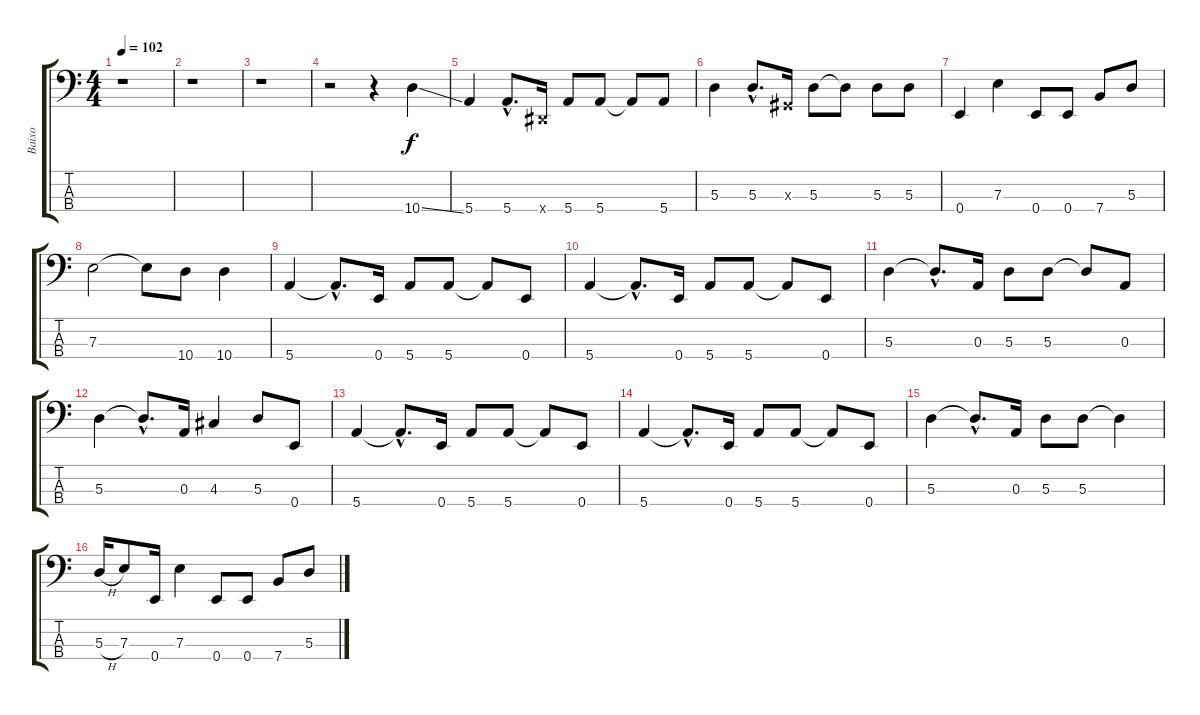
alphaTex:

\track ("Baixo" "Baixo") {instrument electricbassfinger}
\staff {score tabs}
\tuning (G2 D2 A1 E1) {hide}
\ts (4 4)
\tempo 102
\clef f4
\ks c
r.1{dy f instrument electricbassfinger} |
r.1 |
r.1 |
r.2 r.4 10.4{ss}.4 |
5.4.4 5.4{hac}.8{d} -1.4{x}.16 5.4.8 5.4.8 5.4{t}.8 5.4.8 |
5.3.4 5.3{hac}.8{d} -1.3{x}.16 5.3.8 5.3{t}.8 5.3.8 5.3.8 |
0.4.4 7.3.4 0.4.8 0.4.8 7.4.8 5.3.8 |
7.3.2 7.3{t}.8 10.4.8 10.4.4 |
5.4.4 5.4{hac t}.8{d} 0.4.16 5.4.8 5.4.8 5.4{t}.8 0.4.8 |
5.4.4 5.4{hac t}.8{d} 0.4.16 5.4.8 5.4.8 5.4{t}.8 0.4.8 |
5.3.4 5.3{hac t}.8{d} 0.3.16 5.3.8 5.3.8 5.3{t}.8 0.3.8 |
5.3.4 5.3{hac t}.8{d} 0.3.16 4.3.4 5.3.8 0.4.8 |
5.4.4 5.4{hac t}.8{d} 0.4.16 5.4.8 5.4.8 5.4{t}.8 0.4.8 |
5.4.4 5.4{hac t}.8{d} 0.4.16 5.4.8 5.4.8 5.4{t}.8 0.4.8 |
5.3.4 5.3{hac t}.8{d} 0.3.16 5.3.8 5.3.8 5.3{t}.4 |
5.3{h}.16 7.3.8 0.4.16 7.3.4 0.4.8 0.4.8 7.4.8 5.3.8
